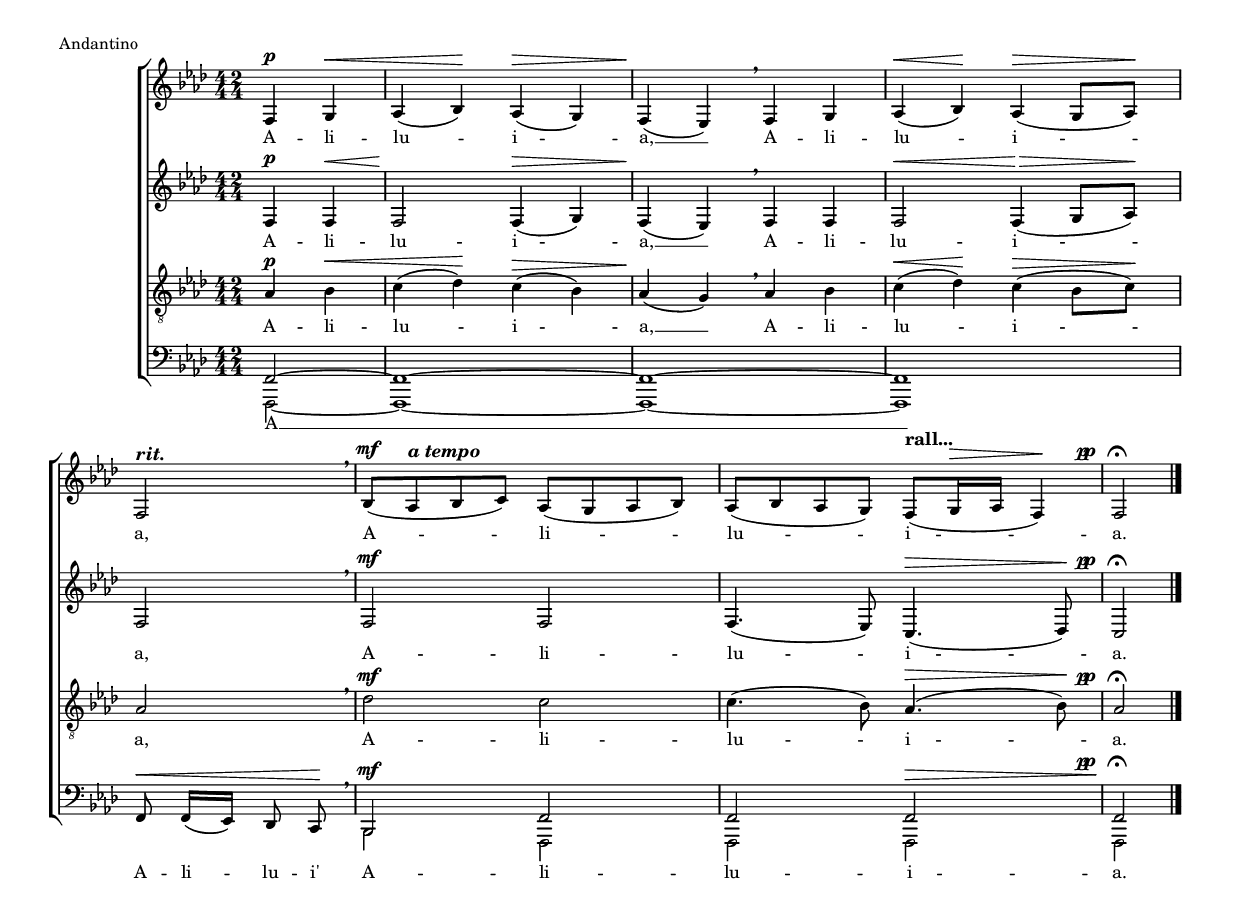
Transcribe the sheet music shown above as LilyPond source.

\version "2.12.0"
\include "defines.ly"
\include "preamble.ly"

\header {
  meter = "Andantino"
}

global = {
  \globalPreamble
  \key as \major
  \override Staff.TimeSignature #'stencil = #ly:text-interface::print
  \override Staff.TimeSignature #'text = #mixedTimeSigMarkup
  \time 2/4
}

ppAndFermata = \markup {
  \hspace #-5.0
  \musicglyph #"p"
  \hspace #-1.0
  \musicglyph #"p"
  \hspace #1.0
  \musicglyph #"scripts.ufermata"
}

sopWords = \lyricmode {
  A -- li -- lu -- i -- a, __
  A -- li -- lu -- i -- a,
  A -- li -- lu -- i -- a.
}

altoWords = \sopWords

tenorWords = \sopWords

bassWords = \lyricmode {
  A __
  A -- li -- lu -- i'
  A -- li -- lu -- i -- a.
}

sopMusic = \relative {
  \cadenzaOn

  f4^\p g^\< \bar "|"
  as( bes)\! as(^\> g) \bar "|"
  f(\! es) \breathe f g \bar "|"
  as(^\< bes)\! as(^\> g8[ as)]\! \bar "|"
  f2^\ritMarkup \breathe \bar "|"
  bes8([^\mf as^\atempoMarkup bes c)] as([ g as bes)] \bar "|"
  as([ bes as g)] f([^\rallMarkup g16^\> as] f4)\! \bar "|"
  f2^\ppAndFermata \bar "|."
}

altoMusic = \relative {
  \cadenzaOn

  f4^\p f^\<
  f2\! f4(^\> g)
  f(\! es) \breathe f f
  f2^\< f4(^\> g8[ as)]\!
  f2 \breathe
  f^\mf f
  f4.( es8) c4.(^\> des8)\!
  c2^\ppAndFermata
}

tenorMusic = \relative {
  \cadenzaOn

  as4^\p bes^\<
  c( des)\! c(^\> bes)
  as(\! g) \breathe as bes
  c(^\< des)\! c(^\> bes8[ c)]\!
  as2 \breathe
  des^\mf c
  c4.( bes8) as4.(^\> bes8)\!
  as2^\ppAndFermata
}

bassMusic = \relative {
  \cadenzaOn

  <<
    {
      \voiceOne
      f,2~
      f1~
      f1~
      f1
    }
    \new Voice = "split" {
      \voiceTwo
      f,2~
      f1~
      f1~
      f1
    }
  >>
  \oneVoice
  f'8^\< f16([ es)] des8 c8\! \breathe
  <<
    {
      \voiceOne
      bes2^\mf f'
      f f^\>
      f2\!^\ppAndFermata
    }
    \new Voice = "split" {
      \voiceTwo
      bes,2 f
      f f
      f2
    }
  >>
  \oneVoice  
}

\include "four-staves.ly"
